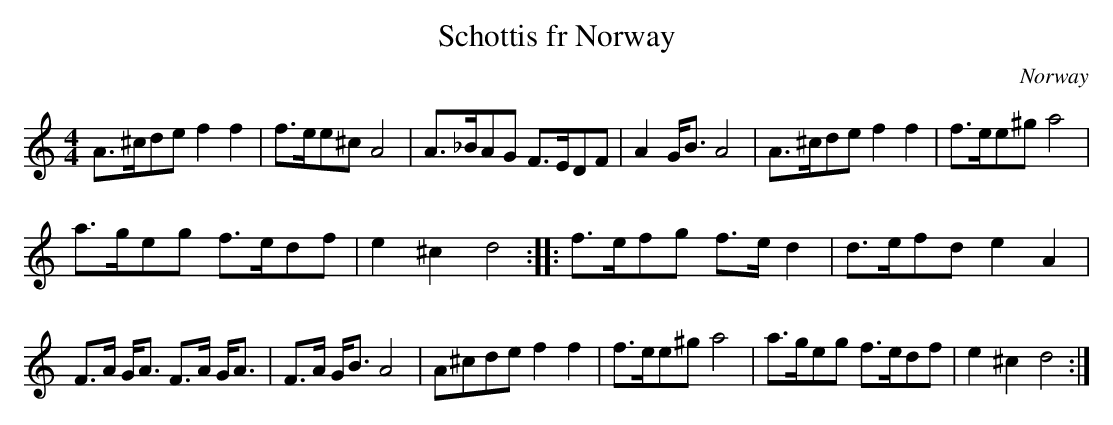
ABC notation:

X:1
T:Schottis fr Norway
M:4/4
O:Norway
K:D dorian
A>^cde f2f2|f>ee^c A4|A>_BAG F>EDF|A2G<B A4|\
A>^cde f2f2|f>ee^g a4|
a>geg f>edf|e2^c2 d4::\
f>efg f>ed2|d>efd e2A2|
F>A G<A F>A G<A|F>A G<B A4|\
A^cde f2f2|f>ee^g a4|a>geg f>edf|e2^c2 d4:|
